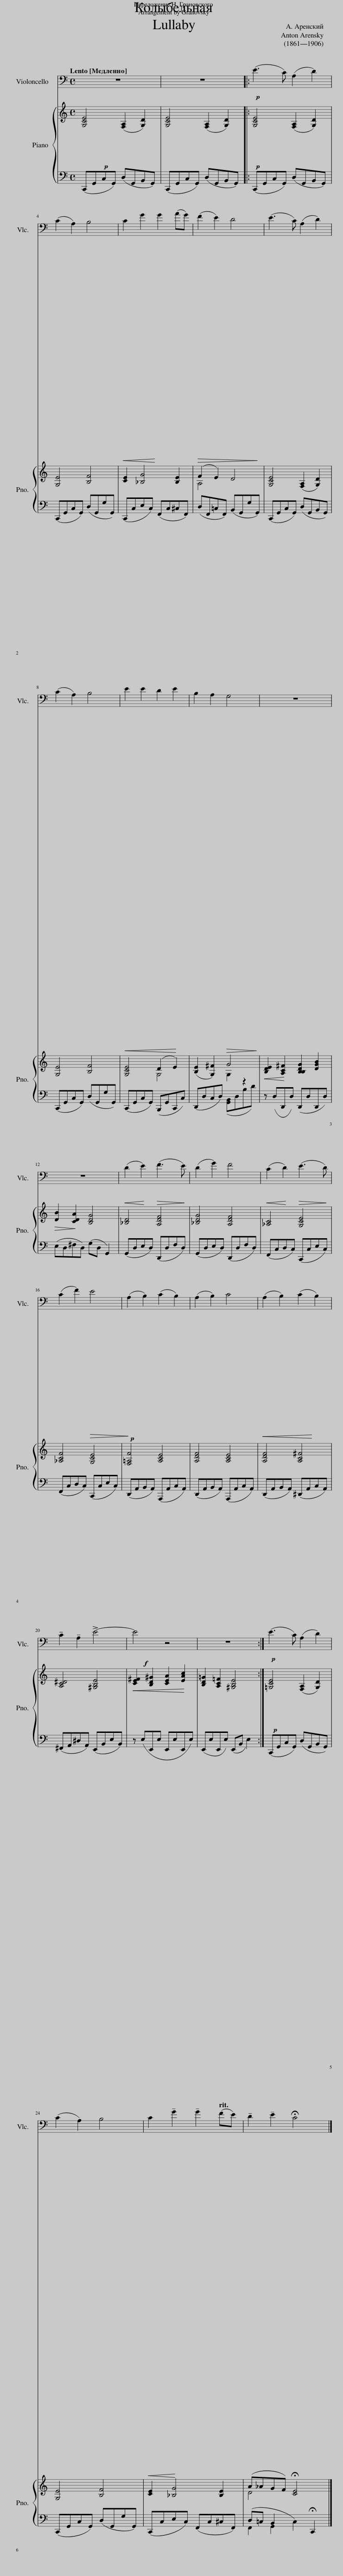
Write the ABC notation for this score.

X:1
%%score 1 { ( 2 4 ) | ( 3 5 ) }
L:1/8
Q:1/4=48
M:4/4
I:linebreak $
K:C
V:1 bass
V:2 treble
V:4 treble
V:3 bass
V:5 bass
V:1
 z8 | z8 |:!p! (E3 C) (A,2 D2) |$ (C2 A,2) B,4 |!mp!!<(! C2!mp! G2!<)!!mp! G2 (AG) | %5
!mp!!>(! (F2!mp! E2)!>)!!p! D4 | (E3 C) (A,2 D2) |$ (C2 A,2) B,4 |!mp!!<(! E2!mp! E2!mp! D2!<)!!mp! E2 | B,2 A,2!p!!>(! G,4!>)! | %10
 z8 |$ z8 |!<(! (D2!<)! E2)!>(! (F3!>)! E) | (D2 G2) F4 |!<(! (C2!<)! D2)!>(! (E3!>)! D) |$ %15
 (C2 F2)!>(! E4!>)! |!p! (A,2 B,2) (C2 B,2) | (A,2 B,2) C4 |!<(! (A,2 B,2) (C2!<)! B,2) |$!mf! !tenuto!C2 !tenuto!A,2!f! !>!E4- | %20
 E4 z4 | z8 :|!p! (E3 C) (A,2 D2) |$ (C2 A,2) B,4 |!<(! C2!<)!!mp! !tenuto!G2 !tenuto!G2[Q:1/4=40]!p! (FE) | %25
[Q:1/4=35] !tenuto!D2[Q:1/4=30] !tenuto!E2 !fermata!C4 |] %26
V:2
!p! [G,CE]4 ([F,A,]2 [G,D]2) | [G,CE]4 ([F,A,]2 [G,D]2) |:!p! [G,CE]4 ([F,A,]2 [G,D]2) |$ [G,E]4 [B,F]4 | [CE]2 [_B,G]4 [B,E]2 | %5
 (F2 E2) D4 | [G,CE]4 ([F,A,]2 [G,D]2) |$ [G,E]4 [B,F]4 | [G,CE]4 (D2 E2) | ([B,E]2 [G,^F]2) G4 | %10
!mp!!<(! [B,DE]2!<)!!mp! [A,C^F]2 [B,B,DG]2 [DGB]2 |$!mp!!>(! [DB]2!>)!!p! [CDA]2 [B,DG]4 | [_B,D]4 [A,DF]4 | [_B,DG]4 [A,DF]4 | [_A,C]4 [G,CE]4 |$ %15
 [_A,CF]4 [G,CE]4 | [F,=A,F]4 [A,CE]4 | [A,DF]4 [A,CE]4 | [A,DF]4 [A,C^F]4 |$ [A,C^D]4 [^G,B,E]4 | %20
!<(! [CE^F]2!mp! [B,D^G]2!mp! [CEA]2!<)!!mp! [EAc]2 | [B,D=G]2 [A,C=F]2 [^G,B,E]4 :|!p! [=G,CE]4 ([F,A,]2 [G,D]2) |$ [G,E]4 [B,F]4 | [CE]2 [_B,G]4 [B,E]2 | %25
 (A_AGF) !fermata![CE]4 |] %26
V:3
 (C,,G,,C,G,,) (D,G,,B,,G,,) | (C,,G,,C,G,,) (D,G,,B,,G,,) |: (C,,G,,C,G,,) (D,G,,B,,G,,) |$ (C,,G,,C,G,,) (D,G,,G,G,,) | (C,,C,E,C,) (F,,C,^C,F,,) | %5
 (D,F,,=C,F,,) (B,,G,,G,G,,) | (C,,G,,C,G,,) (D,G,,B,,G,,) |$ (C,,G,,C,G,,) (D,G,,G,G,,) | (C,,G,,C,G,,) (B,,,G,,C,,C,) | (D,,D,C,D,) ([G,,B,,]D,B,D) | %10
 z (D,D,,D,) (D,,D,D,,D,) |$ (E,D,^F,D,) (G,D, G,,2) | (G,,D,E,D,) (D,,D,F,D,) | (G,,D,E,D,) (D,,D,F,D,) | (F,,C,D,C,) (C,,C,E,C,) |$ %15
 (F,,C,D,C,) (C,,C,E,C,) | (D,,A,,B,,A,,) (A,,,A,,C,A,,) | (D,,A,,B,,A,,) (A,,,A,,C,A,,) | (D,,A,,B,,A,,) (^D,,A,,C,A,,) |$ (^F,,A,,^D,A,,) (E,,B,,E,B,,) | %20
 z (E,E,,E, E,,E,E,,E,) | (E,,E,E,,E,) (E,,B,, E,2) :| (C,,G,,C,G,,) (D,G,,B,,G,,) |$ (C,,G,,C,G,,) (D,G,,G,G,,) | (C,,C,E,C,) (F,,C,^C,F,,) | %25
 (D,=C, B,,2 C,2) !fermata!C,,2 |] %26
V:4
 x8 | x8 |: x8 |$ x8 | x8 | %5
 A,4 x4 | x8 |$ x8 | x4 G,4 | x4 G,2 z2 | %10
 x8 |$ x8 | x8 | x8 | x8 |$ %15
 x8 | x8 | x8 | x8 |$ x8 | %20
 x8 | x8 :| x8 |$ x8 | x8 | %25
 D4 x4 |] %26
V:5
 x8 | x8 |: x8 |$ x8 | x8 | %5
 x8 | x8 |$ x8 | x8 | x8 | %10
 x8 |$ x8 | x8 | x8 | x8 |$ %15
 x8 | x8 | x8 | x8 |$ x8 | %20
 x8 | x8 :| x8 |$ x8 | x8 | %25
 F,,2 G,,2 x4 |] %26
